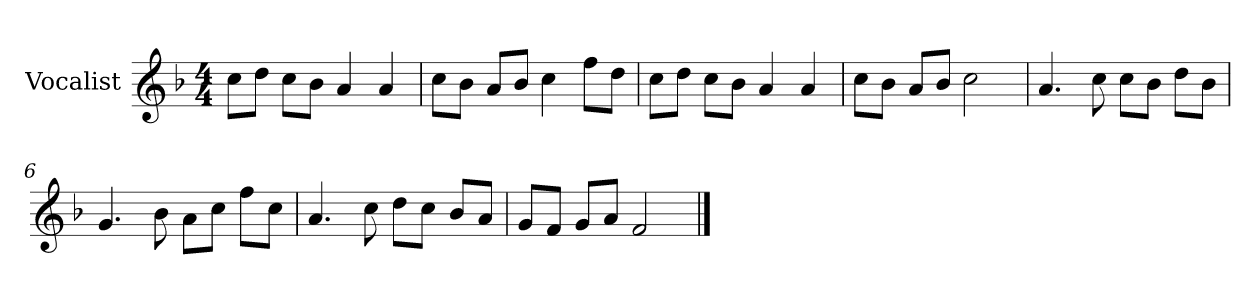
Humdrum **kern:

**kern
*part1
*staff1
*I"Vocalist
*k[b-]
*F:
*M4/4
=1
8ccL
8ddJ
8ccL
8b-J
4a
4a
=2
8ccL
8b-J
8aL
8b-J
4cc
8ffL
8ddJ
=3
8ccL
8ddJ
8ccL
8b-J
4a
4a
=4
8ccL
8b-J
8aL
8b-J
2cc
=5
4.a
8cc
8ccL
8b-J
8ddL
8b-J
=6
4.g
8b-
8aL
8ccJ
8ffL
8ccJ
=7
4.a
8cc
8ddL
8ccJ
8b-L
8aJ
=8
8gL
8fJ
8gL
8aJ
2f
==
*-
